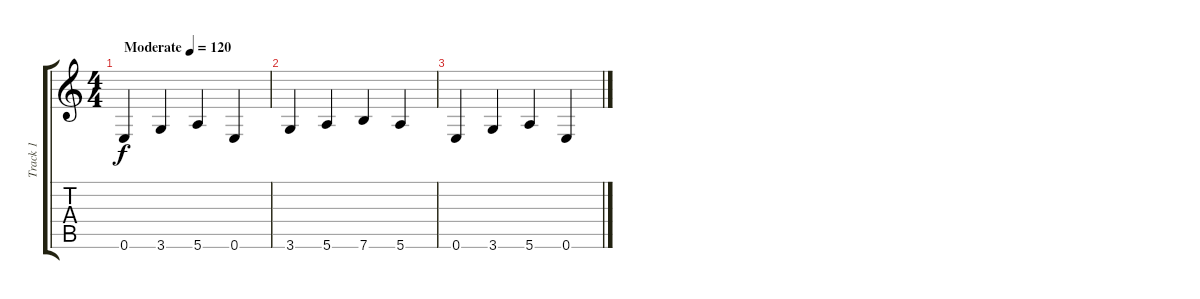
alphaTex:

\track ("Track 1" "Track 1") {instrument acousticguitarsteel}
\staff {score tabs}
\tuning (E4 B3 G3 D3 A2 E2) {hide}
\ts (4 4)
\tempo (120 "Moderate")
\clef g2
\ks c
0.6.4{dy f instrument acousticguitarsteel} 3.6.4 5.6.4 0.6.4 |
3.6.4 5.6.4 7.6.4 5.6.4 |
0.6.4 3.6.4 5.6.4 0.6.4
